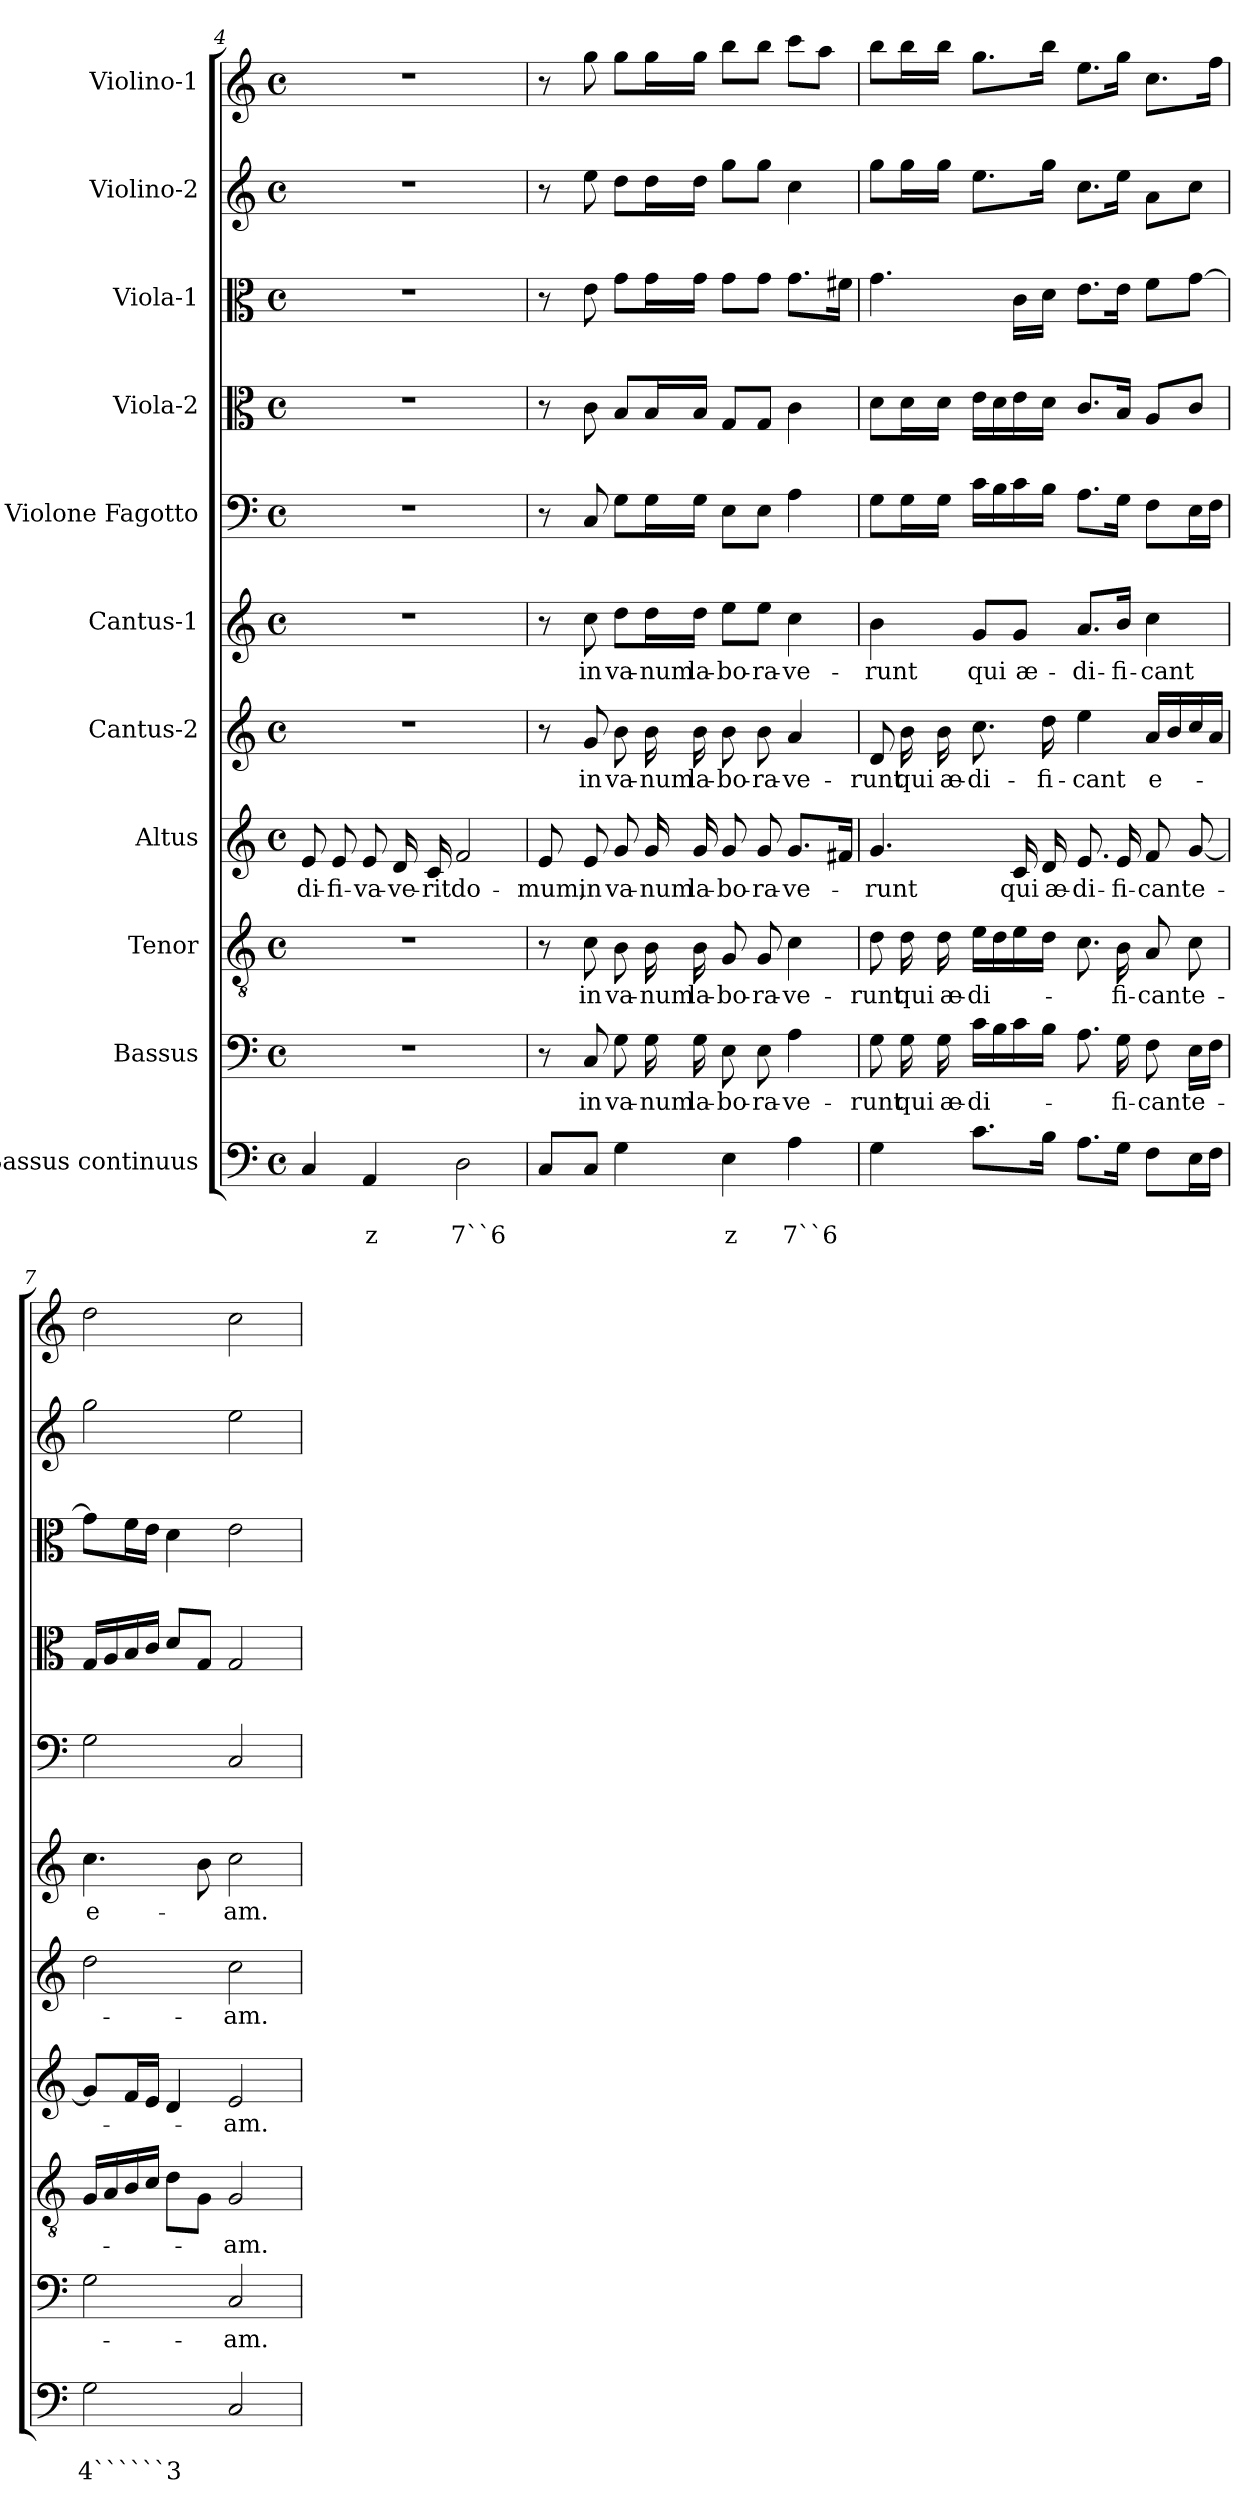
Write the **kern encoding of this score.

**kern	**text	**text	**kern	**text	**kern	**text	**kern	**text	**kern	**text	**kern	**text	**kern	**kern	**kern	**kern	**kern
*part11	*part11	*part11	*part10	*part10	*part9	*part9	*part8	*part8	*part7	*part7	*part6	*part6	*part5	*part4	*part3	*part2	*part1
*staff11	*staff11	*staff11	*staff10	*staff10	*staff9	*staff9	*staff8	*staff8	*staff7	*staff7	*staff6	*staff6	*staff5	*staff4	*staff3	*staff2	*staff1
*I"Bassus continuus	*	*	*I"Bassus	*	*I"Tenor	*	*I"Altus	*	*I"Cantus-2	*	*I"Cantus-1	*	*I"Violone Fagotto	*I"Viola-2	*I"Viola-1	*I"Violino-2	*I"Violino-1
*clefF4	*	*	*clefF4	*	*clefGv2	*	*clefG2	*	*clefG2	*	*clefG2	*	*clefF4	*clefC3	*clefC3	*clefG2	*clefG2
*k[]	*	*	*k[]	*	*k[]	*	*k[]	*	*k[]	*	*k[]	*	*k[]	*k[]	*k[]	*k[]	*k[]
*C:	*	*	*C:	*	*C:	*	*C:	*	*C:	*	*C:	*	*C:	*C:	*C:	*C:	*C:
*M4/4	*	*	*M4/4	*	*M4/4	*	*M4/4	*	*M4/4	*	*M4/4	*	*M4/4	*M4/4	*M4/4	*M4/4	*M4/4
*met(c)	*	*	*met(c)	*	*met(c)	*	*met(c)	*	*met(c)	*	*met(c)	*	*met(c)	*met(c)	*met(c)	*met(c)	*met(c)
=4	=4	=4	=4	=4	=4	=4	=4	=4	=4	=4	=4	=4	=4	=4	=4	=4	=4
!	!	!	!	!	!	!	!	!LO:LY:b	!	!	!	!	!	!	!	!	!
4C/	.	.	1r	.	1r	.	8e/	-di-	1r	.	1r	.	1r	1r	1r	1r	1r
!	!	!	!	!	!	!	!	!LO:LY:b	!	!	!	!	!	!	!	!	!
.	.	.	.	.	.	.	8e/	-fi-	.	.	.	.	.	.	.	.	.
!	!	!LO:LY:b	!	!	!	!	!	!LO:LY:b	!	!	!	!	!	!	!	!	!
4AA/	.	z	.	.	.	.	8e/	-va-	.	.	.	.	.	.	.	.	.
!	!	!	!	!	!	!	!	!LO:LY:b	!	!	!	!	!	!	!	!	!
.	.	.	.	.	.	.	16d/	-ve-	.	.	.	.	.	.	.	.	.
!	!	!	!	!	!	!	!	!LO:LY:b	!	!	!	!	!	!	!	!	!
.	.	.	.	.	.	.	16c/	-rit	.	.	.	.	.	.	.	.	.
!	!	!LO:LY:b	!	!	!	!	!	!LO:LY:b	!	!	!	!	!	!	!	!	!
2D\	.	7``6	.	.	.	.	2f/	do-	.	.	.	.	.	.	.	.	.
=5	=5	=5	=5	=5	=5	=5	=5	=5	=5	=5	=5	=5	=5	=5	=5	=5	=5
!	!	!	!	!	!	!	!	!LO:LY:b	!	!	!	!	!	!	!	!	!
8C/L	.	.	8r	.	8r	.	8e/	-mum,	8r	.	8r	.	8r	8r	8r	8r	8r
!	!	!	!	!LO:LY:b	!	!LO:LY:b	!	!LO:LY:b	!	!LO:LY:b	!	!LO:LY:b	!	!	!	!	!
8C/J	.	.	8C/	in	8c\	in	8e/	in	8g/	in	8cc\	in	8C/	8c\	8e\	8ee\	8gg\
!	!	!	!	!LO:LY:b	!	!LO:LY:b	!	!LO:LY:b	!	!LO:LY:b	!	!LO:LY:b	!	!	!	!	!
4G\	.	.	8G\	va-	8B\	va-	8g/	va-	8b\	va-	8dd\L	va-	8G\L	8B/L	8g\L	8dd\L	8gg\L
!	!	!	!	!LO:LY:b	!	!LO:LY:b	!	!LO:LY:b	!	!LO:LY:b	!	!LO:LY:b	!	!	!	!	!
.	.	.	16G\	-num	16B\	-num	16g/	-num	16b\	-num	16dd\L	-num	16G\L	16B/L	16g\L	16dd\L	16gg\L
!	!	!	!	!LO:LY:b	!	!LO:LY:b	!	!LO:LY:b	!	!LO:LY:b	!	!LO:LY:b	!	!	!	!	!
.	.	.	16G\	la-	16B\	la-	16g/	la-	16b\	la-	16dd\JJ	la-	16G\JJ	16B/JJ	16g\JJ	16dd\JJ	16gg\JJ
!	!	!LO:LY:b	!	!LO:LY:b	!	!LO:LY:b	!	!LO:LY:b	!	!LO:LY:b	!	!LO:LY:b	!	!	!	!	!
4E\	.	z	8E\	-bo-	8G/	-bo-	8g/	-bo-	8b\	-bo-	8ee\L	-bo-	8E\L	8G/L	8g\L	8gg\L	8bb\L
!	!	!	!	!LO:LY:b	!	!LO:LY:b	!	!LO:LY:b	!	!LO:LY:b	!	!LO:LY:b	!	!	!	!	!
.	.	.	8E\	-ra-	8G/	-ra-	8g/	-ra-	8b\	-ra-	8ee\J	-ra-	8E\J	8G/J	8g\J	8gg\J	8bb\J
!	!	!LO:LY:b	!	!LO:LY:b	!	!LO:LY:b	!	!LO:LY:b	!	!LO:LY:b	!	!LO:LY:b	!	!	!	!	!
4A\	.	7``6	4A\	-ve-	4c\	-ve-	8.g/L	-ve-	4a/	-ve-	4cc\	-ve-	4A\	4c\	8.g\L	4cc\	8ccc\L
.	.	.	.	.	.	.	.	.	.	.	.	.	.	.	.	.	8aa\J
.	.	.	.	.	.	.	16f#X/Jk	.	.	.	.	.	.	.	16f#X\Jk	.	.
!!LO:PB:g=z
=6	=6	=6	=6	=6	=6	=6	=6	=6	=6	=6	=6	=6	=6	=6	=6	=6	=6
!	!	!	!	!LO:LY:b	!	!LO:LY:b	!	!LO:LY:b	!	!LO:LY:b	!	!LO:LY:b	!	!	!	!	!
4G\	.	.	8G\	-runt	8d\	-runt	4.g/	-runt	8d/	-runt	4b\	-runt	8G\L	8d\L	4.g\	8gg\L	8bb\L
!	!	!	!	!LO:LY:b	!	!LO:LY:b	!	!	!	!LO:LY:b	!	!	!	!	!	!	!
.	.	.	16G\	qui	16d\	qui	.	.	16b\	qui	.	.	16G\L	16d\L	.	16gg\L	16bb\L
!	!	!	!	!LO:LY:b	!	!LO:LY:b	!	!	!	!LO:LY:b	!	!	!	!	!	!	!
.	.	.	16G\	æ-	16d\	æ-	.	.	16b\	æ-	.	.	16G\JJ	16d\JJ	.	16gg\JJ	16bb\JJ
!	!	!	!	!LO:LY:b	!	!LO:LY:b	!	!	!	!LO:LY:b	!	!LO:LY:b	!	!	!	!	!
8.c\L	.	.	16c\LL	-di-	16e\LL	-di-	.	.	8.cc\	-di-	8g/L	qui	16c\LL	16e\LL	.	8.ee\L	8.gg\L
.	.	.	16B\	.	16d\	.	.	.	.	.	.	.	16B\	16d\	.	.	.
!	!	!	!	!	!	!	!	!LO:LY:b	!	!	!	!LO:LY:b	!	!	!	!	!
.	.	.	16c\	.	16e\	.	16c/	qui	.	.	8g/J	æ-	16c\	16e\	16c\LL	.	.
!	!	!	!	!	!	!	!	!LO:LY:b	!	!LO:LY:b	!	!	!	!	!	!	!
16B\Jk	.	.	16B\JJ	.	16d\JJ	.	16d/	æ-	16dd\	-fi-	.	.	16B\JJ	16d\JJ	16d\JJ	16gg\Jk	16bb\Jk
!	!	!	!	!	!	!	!	!LO:LY:b	!	!LO:LY:b	!	!LO:LY:b	!	!	!	!	!
8.A\L	.	.	8.A\	.	8.c\	.	8.e/	-di-	4ee\	-cant	8.a/L	-di-	8.A\L	8.c/L	8.e\L	8.cc\L	8.ee\L
!	!	!	!	!LO:LY:b	!	!LO:LY:b	!	!LO:LY:b	!	!	!	!LO:LY:b	!	!	!	!	!
16G\Jk	.	.	16G\	-fi-	16B\	-fi-	16e/	-fi-	.	.	16b/Jk	-fi-	16G\Jk	16B/Jk	16e\Jk	16ee\Jk	16gg\Jk
!	!	!	!	!LO:LY:b	!	!LO:LY:b	!	!LO:LY:b	!	!LO:LY:b	!	!LO:LY:b	!	!	!	!	!
8F\L	.	.	8F\	-cant	8A/	-cant	8f/	-cant	16a/LL	e-	4cc\	-cant	8F\L	8A/L	8f\L	8a\L	8.cc\L
.	.	.	.	.	.	.	.	.	16b/	.	.	.	.	.	.	.	.
!	!	!	!	!LO:LY:b	!	!LO:LY:b	!	!LO:LY:b	!	!	!	!	!	!	!	!	!
16E\L	.	.	16E\LL	e-	8c\	e-	[8g/	e-	16cc/	.	.	.	16E\L	8c/J	[8g\J	8cc\J	.
16F\JJ	.	.	16F\JJ	.	.	.	.	.	16a/JJ	.	.	.	16F\JJ	.	.	.	16ff\Jk
=7	=7	=7	=7	=7	=7	=7	=7	=7	=7	=7	=7	=7	=7	=7	=7	=7	=7
!	!	!LO:LY:b	!	!	!	!	!	!	!	!	!	!LO:LY:b	!	!	!	!	!
2G\	.	4``````3	2G\	.	16G/LL	.	8g/L]	.	2dd\	.	4.cc\	e-	2G\	16G/LL	8g\L]	2gg\	2dd\
.	.	.	.	.	16A/	.	.	.	.	.	.	.	.	16A/	.	.	.
.	.	.	.	.	16B/	.	16f/L	.	.	.	.	.	.	16B/	16f\L	.	.
.	.	.	.	.	16c/JJ	.	16e/JJ	.	.	.	.	.	.	16c/JJ	16e\JJ	.	.
.	.	.	.	.	8d\L	.	4d/	.	.	.	.	.	.	8d/L	4d\	.	.
.	.	.	.	.	8G\J	.	.	.	.	.	8b\	.	.	8G/J	.	.	.
!	!	!	!	!LO:LY:b	!	!LO:LY:b	!	!LO:LY:b	!	!LO:LY:b	!	!LO:LY:b	!	!	!	!	!
2C/	.	.	2C/	-am.	2G/	-am.	2e/	-am.	2cc\	-am.	2cc\	-am.	2C/	2G/	2e\	2ee\	2cc\
=	=	=	=	=	=	=	=	=	=	=	=	=	=	=	=	=	=
*-	*-	*-	*-	*-	*-	*-	*-	*-	*-	*-	*-	*-	*-	*-	*-	*-	*-
